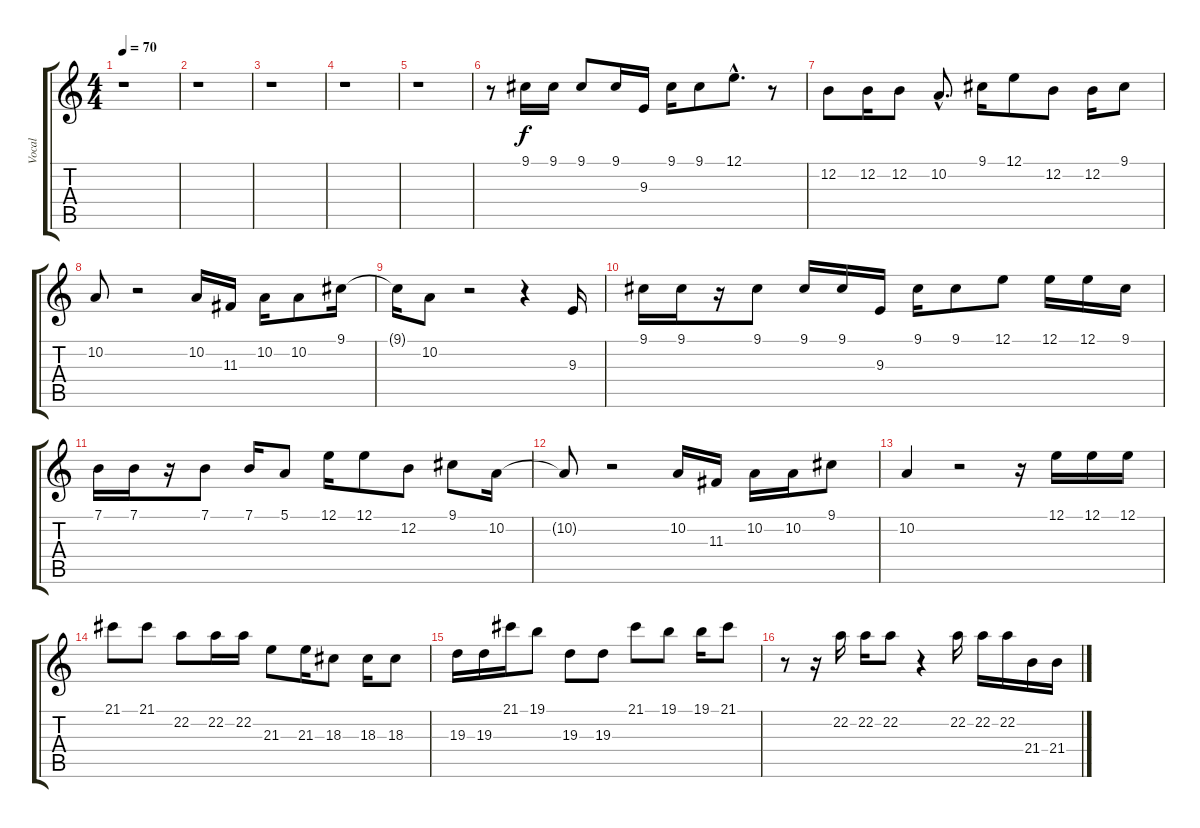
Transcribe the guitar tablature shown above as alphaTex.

\track ("Vocal" "Vocal") {instrument panflute}
\staff {score tabs}
\tuning (E4 B3 G3 D3 A2 E2) {hide}
\ts (4 4)
\tempo 70
\clef g2
\ks c
r.1{dy f instrument panflute} |
r.1 |
r.1 |
r.1 |
r.1 |
r.8 9.1.16 9.1.16 9.1.8 9.1.16 9.3.16 9.1.16 9.1.8 12.1{hac}.8{d} r.8 |
12.2.8 12.2.16 12.2.8 10.2{hac}.8{d} 9.1.16 12.1.8 12.2.8 12.2.16 9.1.8 |
10.2.8 r.2 10.2.16 11.3.16 10.2.16 10.2.8 9.1.16 |
9.1{t}.16 10.2.8 r.2 r.4 9.3.16 |
9.1.16 9.1.16 r.16 9.1.8 9.1.16 9.1.16 9.3.16 9.1.16 9.1.8 12.1.8 12.1.16 12.1.16 9.1.16 |
7.1.16 7.1.16 r.16 7.1.8 7.1.16 5.1.8 12.1.16 12.1.8 12.2.8 9.1.8 10.2.16 |
10.2{t}.8 r.2 10.2.16 11.3.16 10.2.16 10.2.16 9.1.8 |
10.2.4 r.2 r.16 12.1.16 12.1.16 12.1.16 |
21.1.8 21.1.8 22.2.8 22.2.16 22.2.16 21.3.8 21.3.16 18.3.8 18.3.16 18.3.8 |
19.3.16 19.3.16 21.1.16 19.1.8 19.3.8 19.3.8 21.1.8 19.1.8 19.1.16 21.1.8 |
r.8 r.16 22.2.16 22.2.16 22.2.8 r.4 22.2.16 22.2.16 22.2.16 21.4.16 21.4.16
